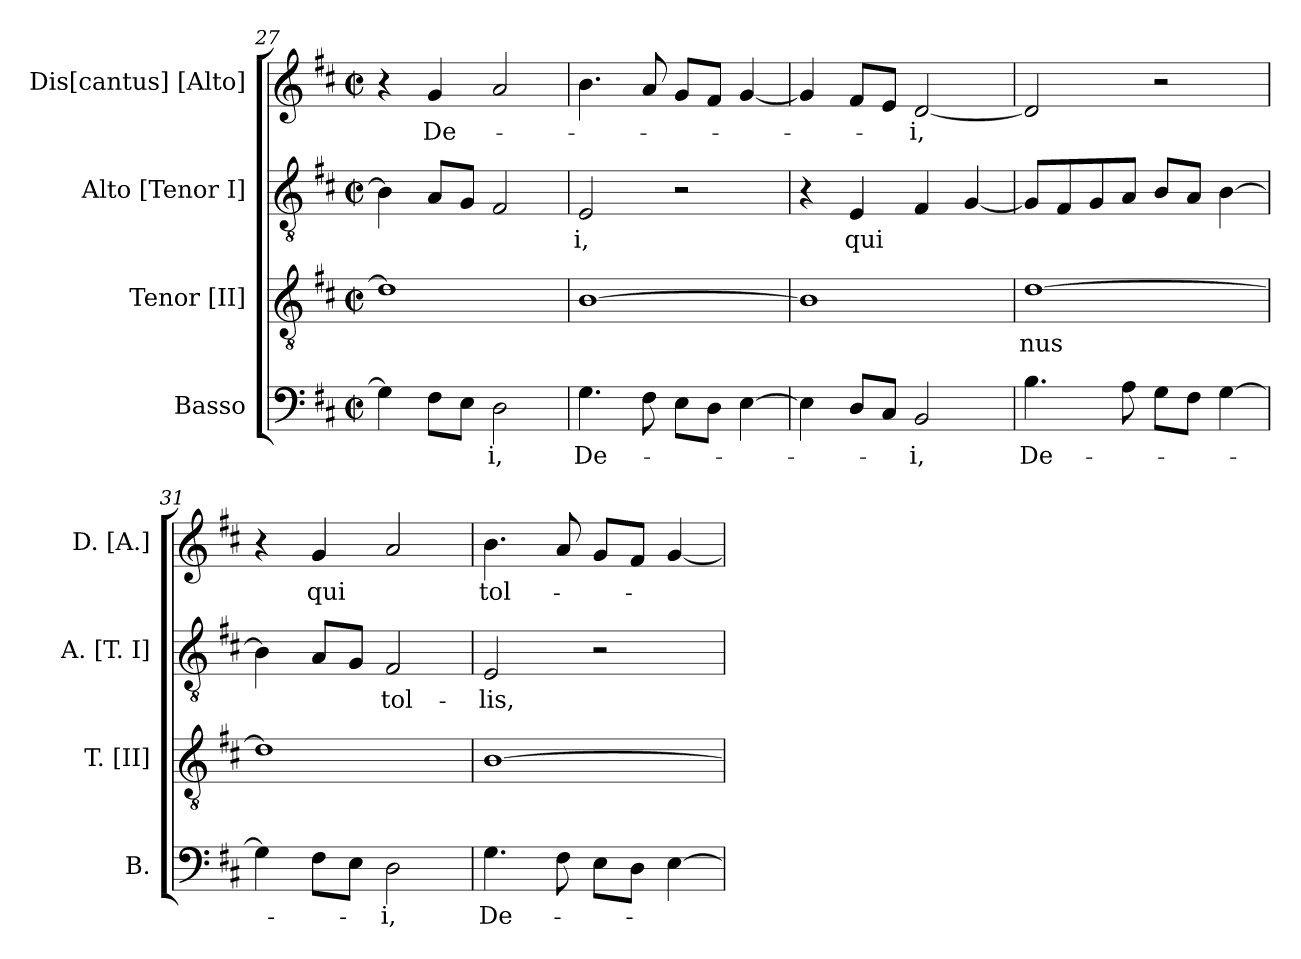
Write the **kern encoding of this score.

**kern	**text	**kern	**text	**kern	**text	**kern	**text
*part4	*part4	*part3	*part3	*part2	*part2	*part1	*part1
*staff4	*staff4	*staff3	*staff3	*staff2	*staff2	*staff1	*staff1
*I"Basso	*	*I"Tenor [II]	*	*I"Alto [Tenor I]	*	*I"Dis[cantus] [Alto]	*
*I'B.	*	*I'T. [II]	*	*I'A. [T. I]	*	*I'D. [A.]	*
*clefF4	*	*clefGv2	*	*clefGv2	*	*clefG2	*
*	*	*ITrd7c12	*	*ITrd7c12	*	*	*
*k[f#c#]	*	*k[f#c#]	*	*k[f#c#]	*	*k[f#c#]	*
*D:	*	*D:	*	*D:	*	*D:	*
*M2/2	*	*M2/2	*	*M2/2	*	*M2/2	*
*met(c|)	*	*met(c|)	*	*met(c|)	*	*met(c|)	*
=27	=27	=27	=27	=27	=27	=27	=27
4Gi\]	.	1Di]	.	4BBi\]	.	4r	.
!	!	!	!	!	!	!	!LO:LY:b:color=#000000
8F#i\L	.	.	.	8AAi/L	.	4gi/	De-
8Ei\J	.	.	.	8GGi/J	.	.	.
!	!LO:LY:b:color=#000000	!	!	!	!	!	!
2Di\	-i,	.	.	2FF#i/	.	2ai/	.
=28	=28	=28	=28	=28	=28	=28	=28
!	!LO:LY:b:color=#000000	!	!	!	!	!	!
!	!	!	!	!	!LO:LY:b:color=#000000	!	!
4.Gi\	De-	[>1BBi	.	2EEi/	-i,	4.bi\	.
8F#i\	.	.	.	.	.	8ai/	.
8Ei\L	.	.	.	2r	.	8gi/L	.
8Di\J	.	.	.	.	.	8f#i/J	.
[>4Ei\	.	.	.	.	.	[<4gi/	.
=29	=29	=29	=29	=29	=29	=29	=29
4Ei\]	.	1BBi]	.	4r	.	4gi/]	.
!	!	!	!	!	!LO:LY:b:color=#000000	!	!
8Di/L	.	.	.	4EEi/	qui	8f#i/L	.
8C#i/J	.	.	.	.	.	8ei/J	.
!	!LO:LY:b:color=#000000	!	!	!	!	!	!
!	!	!	!	!	!	!	!LO:LY:b:color=#000000
2BBi/	-i,	.	.	4FF#i/	.	[<2di/	-i,
.	.	.	.	[<4GGi/	.	.	.
=30	=30	=30	=30	=30	=30	=30	=30
!	!LO:LY:b:color=#000000	!	!	!	!	!	!
!	!	!	!LO:LY:b:color=#000000	!	!	!	!
4.Bi\	De-	[>1Di	-nus	8GGi/L]	.	2di/]	.
.	.	.	.	8FF#i/	.	.	.
.	.	.	.	8GGi/	.	.	.
8Ai\	.	.	.	8AAi/J	.	.	.
8Gi\L	.	.	.	8BBi/L	.	2r	.
8F#i\J	.	.	.	8AAi/J	.	.	.
[>4Gi\	.	.	.	[>4BBi\	.	.	.
=31	=31	=31	=31	=31	=31	=31	=31
4Gi\]	.	1Di]	.	4BBi\]	.	4r	.
!	!	!	!	!	!	!	!LO:LY:b:color=#000000
8F#i\L	.	.	.	8AAi/L	.	4gi/	qui
8Ei\J	.	.	.	8GGi/J	.	.	.
!	!LO:LY:b:color=#000000	!	!	!	!	!	!
!	!	!	!	!	!LO:LY:b:color=#000000	!	!
2Di\	-i,	.	.	2FF#i/	tol-	2ai/	.
!!LO:LB:g=z
=32	=32	=32	=32	=32	=32	=32	=32
!	!LO:LY:b:color=#000000	!	!	!	!	!	!
!	!	!	!	!	!LO:LY:b:color=#000000	!	!
!	!	!	!	!	!	!	!LO:LY:b:color=#000000
4.Gi\	De-	[>1BBi	.	2EEi/	-lis,	4.bi\	tol-
8F#i\	.	.	.	.	.	8ai/	.
8Ei\L	.	.	.	2r	.	8gi/L	.
8Di\J	.	.	.	.	.	8f#i/J	.
[>4Ei\	.	.	.	.	.	[<4gi/	.
=	=	=	=	=	=	=	=
*-	*-	*-	*-	*-	*-	*-	*-
